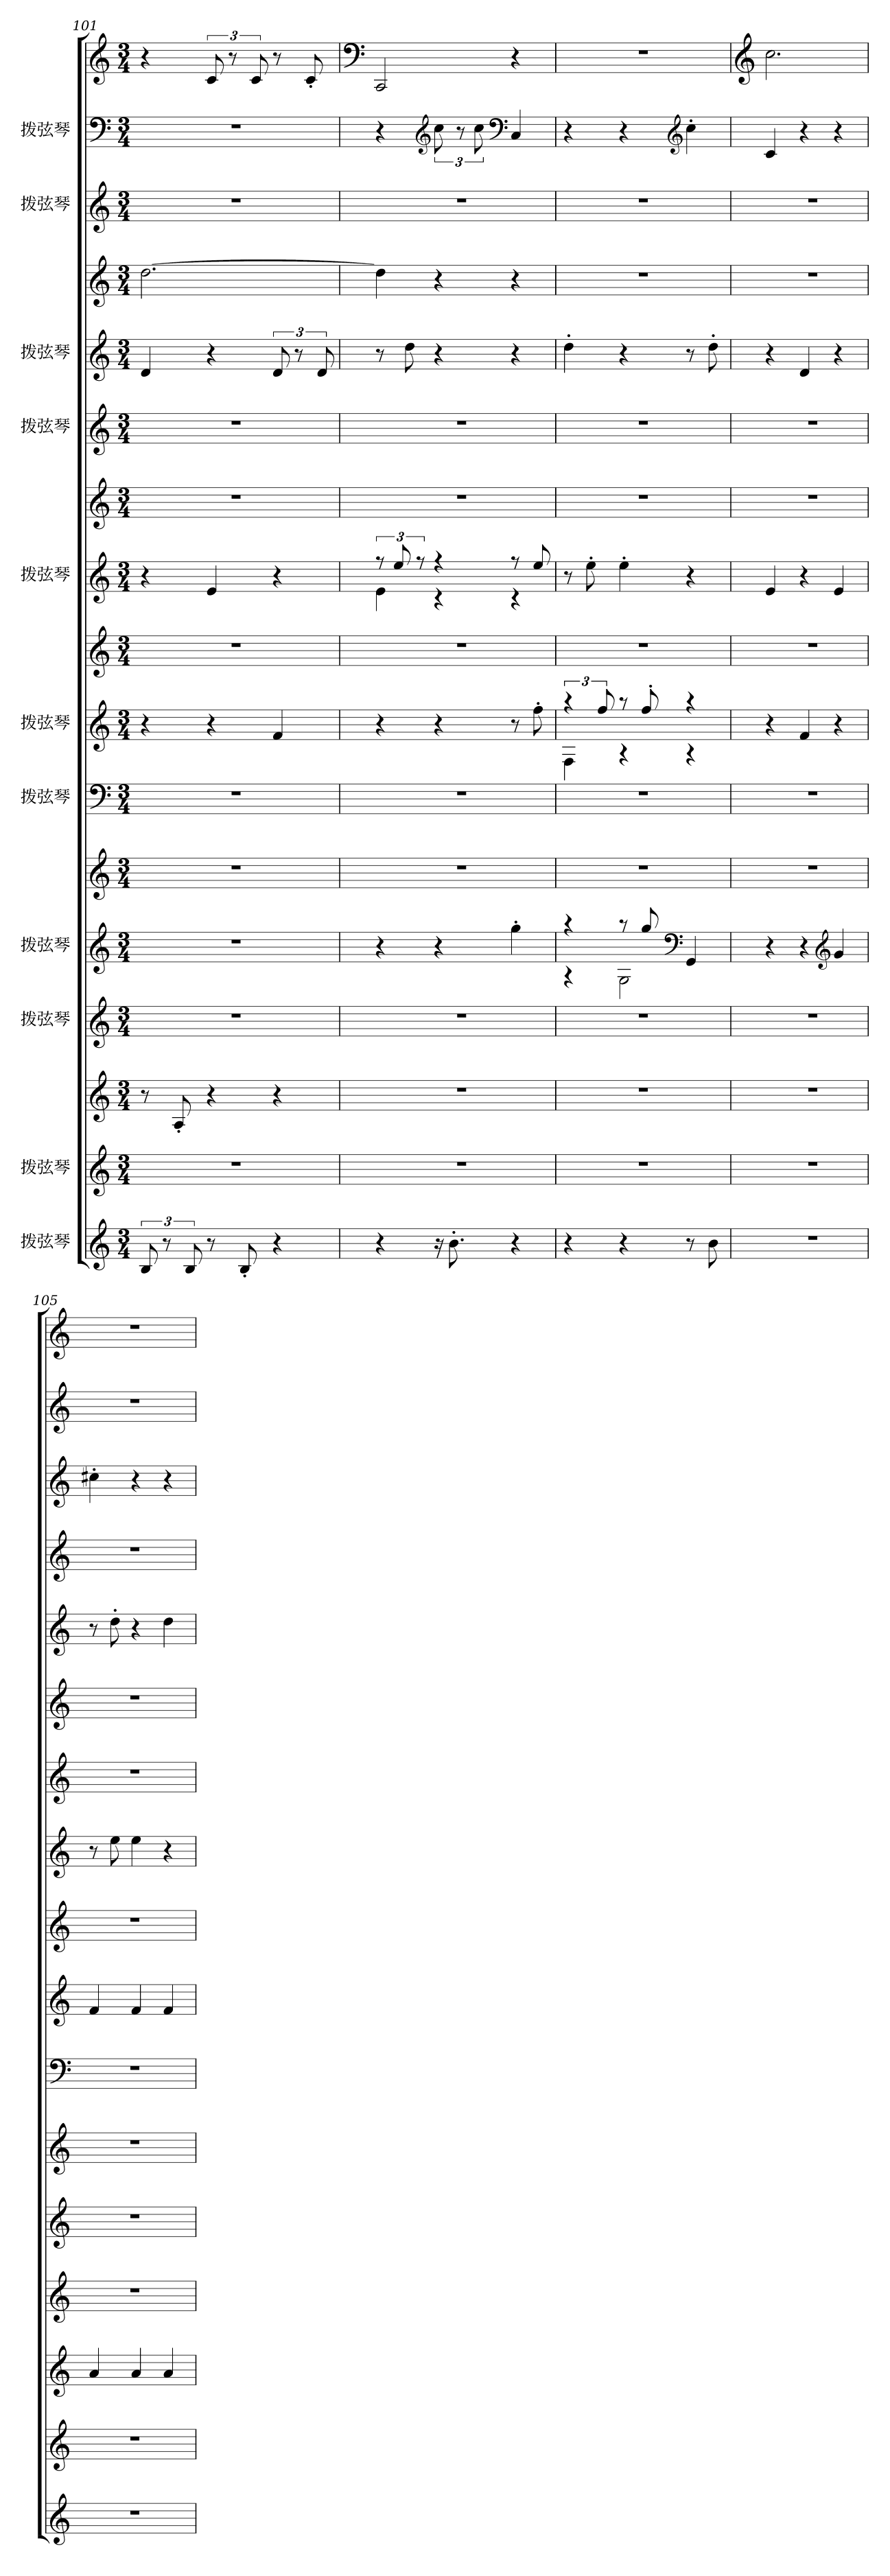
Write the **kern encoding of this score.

**kern	**kern	**kern	**kern	**kern	**kern	**kern	**kern	**kern	**kern	**kern	**kern	**kern	**kern	**kern	**kern	**kern
*part11	*part10	*part10	*part9	*part8	*part8	*part7	*part6	*part6	*part5	*part5	*part4	*part3	*part3	*part2	*part1	*part1
*staff17	*staff16	*staff15	*staff14	*staff13	*staff12	*staff11	*staff10	*staff9	*staff8	*staff7	*staff6	*staff5	*staff4	*staff3	*staff2	*staff1
*I"拨弦琴	*I"拨弦琴	*	*I"拨弦琴	*I"拨弦琴	*	*I"拨弦琴	*I"拨弦琴	*	*I"拨弦琴	*	*I"拨弦琴	*I"拨弦琴	*	*I"拨弦琴	*I"拨弦琴	*
*clefG2	*clefG2	*clefG2	*clefG2	*clefG2	*clefG2	*clefF4	*clefG2	*clefG2	*clefG2	*clefG2	*clefG2	*clefG2	*clefG2	*clefG2	*clefF4	*clefG2
*k[]	*k[]	*k[]	*k[]	*k[]	*k[]	*k[]	*k[]	*k[]	*k[]	*k[]	*k[]	*k[]	*k[]	*k[]	*k[]	*k[]
*M3/4	*M3/4	*M3/4	*M3/4	*M3/4	*M3/4	*M3/4	*M3/4	*M3/4	*M3/4	*M3/4	*M3/4	*M3/4	*M3/4	*M3/4	*M3/4	*M3/4
=101	=101	=101	=101	=101	=101	=101	=101	=101	=101	=101	=101	=101	=101	=101	=101	=101
12B/	2.r	8r	2.r	2.r	2.r	2.r	4r	2.r	4r	2.r	2.r	4d/	[2.dd\	2.r	2.r	4r
12r	.	.	.	.	.	.	.	.	.	.	.	.	.	.	.	.
.	.	8A'/	.	.	.	.	.	.	.	.	.	.	.	.	.	.
12B/	.	.	.	.	.	.	.	.	.	.	.	.	.	.	.	.
8r	.	4r	.	.	.	.	4r	.	4e/	.	.	4r	.	.	.	12c/
.	.	.	.	.	.	.	.	.	.	.	.	.	.	.	.	12r
8B'/	.	.	.	.	.	.	.	.	.	.	.	.	.	.	.	.
.	.	.	.	.	.	.	.	.	.	.	.	.	.	.	.	12c/
4r	.	4r	.	.	.	.	4f/	.	4r	.	.	12d/	.	.	.	8r
.	.	.	.	.	.	.	.	.	.	.	.	12r	.	.	.	.
.	.	.	.	.	.	.	.	.	.	.	.	.	.	.	.	8c'/
.	.	.	.	.	.	.	.	.	.	.	.	12d/	.	.	.	.
=102	=102	=102	=102	=102	=102	=102	=102	=102	=102	=102	=102	=102	=102	=102	=102	=102
*	*	*	*	*	*	*	*	*	*	*	*	*	*	*	*	*clefF4
*	*	*	*	*	*	*	*	*	*^	*	*	*	*	*	*	*
4r	2.r	2.r	2.r	4r	2.r	2.r	4r	2.r	12r	4e\	2.r	2.r	8r	4dd\]	2.r	4r	2CC/
.	.	.	.	.	.	.	.	.	12ee/	.	.	.	.	.	.	.	.
.	.	.	.	.	.	.	.	.	.	.	.	.	8dd\	.	.	.	.
.	.	.	.	.	.	.	.	.	12r	.	.	.	.	.	.	.	.
*	*	*	*	*	*	*	*	*	*	*	*	*	*	*	*	*clefG2	*
16r	.	.	.	4r	.	.	4r	.	4r	4r	.	.	4r	4r	.	12cc\	.
8.b'\	.	.	.	.	.	.	.	.	.	.	.	.	.	.	.	.	.
.	.	.	.	.	.	.	.	.	.	.	.	.	.	.	.	12r	.
.	.	.	.	.	.	.	.	.	.	.	.	.	.	.	.	12cc\	.
*	*	*	*	*	*	*	*	*	*	*	*	*	*	*	*	*clefF4	*
4r	.	.	.	4gg'\	.	.	8r	.	8r	4r	.	.	4r	4r	.	4C/	4r
.	.	.	.	.	.	.	8ff'\	.	8ee/	.	.	.	.	.	.	.	.
*	*	*	*	*	*	*	*	*	*v	*v	*	*	*	*	*	*	*
!!LO:PB:g=z
=103	=103	=103	=103	=103	=103	=103	=103	=103	=103	=103	=103	=103	=103	=103	=103	=103
*	*	*	*	*^	*	*	*^	*	*	*	*	*	*	*	*	*
4r	2.r	2.r	2.r	4r	4r	2.r	2.r	6r	4F\	2.r	8r	2.r	2.r	4dd'\	2.r	2.r	4r	2.r
.	.	.	.	.	.	.	.	.	.	.	8ee'\	.	.	.	.	.	.	.
.	.	.	.	.	.	.	.	12ff/	.	.	.	.	.	.	.	.	.	.
4r	.	.	.	8r	2G\	.	.	8r	4r	.	4ee'\	.	.	4r	.	.	4r	.
.	.	.	.	8gg/	.	.	.	8ff'/	.	.	.	.	.	.	.	.	.	.
*	*	*	*	*clefF4	*	*	*	*	*	*	*	*	*	*	*	*	*clefG2	*
8r	.	.	.	4GG/	.	.	.	4r	4r	.	4r	.	.	8r	.	.	4cc'\	.
8b\	.	.	.	.	.	.	.	.	.	.	.	.	.	8dd'\	.	.	.	.
*	*	*	*	*v	*v	*	*	*v	*v	*	*	*	*	*	*	*	*	*
=104	=104	=104	=104	=104	=104	=104	=104	=104	=104	=104	=104	=104	=104	=104	=104	=104
*	*	*	*	*	*	*	*	*	*	*	*	*	*	*	*	*clefG2
2.r	2.r	2.r	2.r	4r	2.r	2.r	4r	2.r	4e/	2.r	2.r	4r	2.r	2.r	4c/	2.cc\
.	.	.	.	4r	.	.	4f/	.	4r	.	.	4d/	.	.	4r	.
*	*	*	*	*clefG2	*	*	*	*	*	*	*	*	*	*	*	*
.	.	.	.	4g/	.	.	4r	.	4e/	.	.	4r	.	.	4r	.
=105	=105	=105	=105	=105	=105	=105	=105	=105	=105	=105	=105	=105	=105	=105	=105	=105
2.r	2.r	4a/	2.r	2.r	2.r	2.r	4f/	2.r	8r	2.r	2.r	8r	2.r	4cc#X'\	2.r	2.r
.	.	.	.	.	.	.	.	.	8ee\	.	.	8dd'\	.	.	.	.
.	.	4a/	.	.	.	.	4f/	.	4ee\	.	.	4r	.	4r	.	.
.	.	4a/	.	.	.	.	4f/	.	4r	.	.	4dd\	.	4r	.	.
=	=	=	=	=	=	=	=	=	=	=	=	=	=	=	=	=
*-	*-	*-	*-	*-	*-	*-	*-	*-	*-	*-	*-	*-	*-	*-	*-	*-
